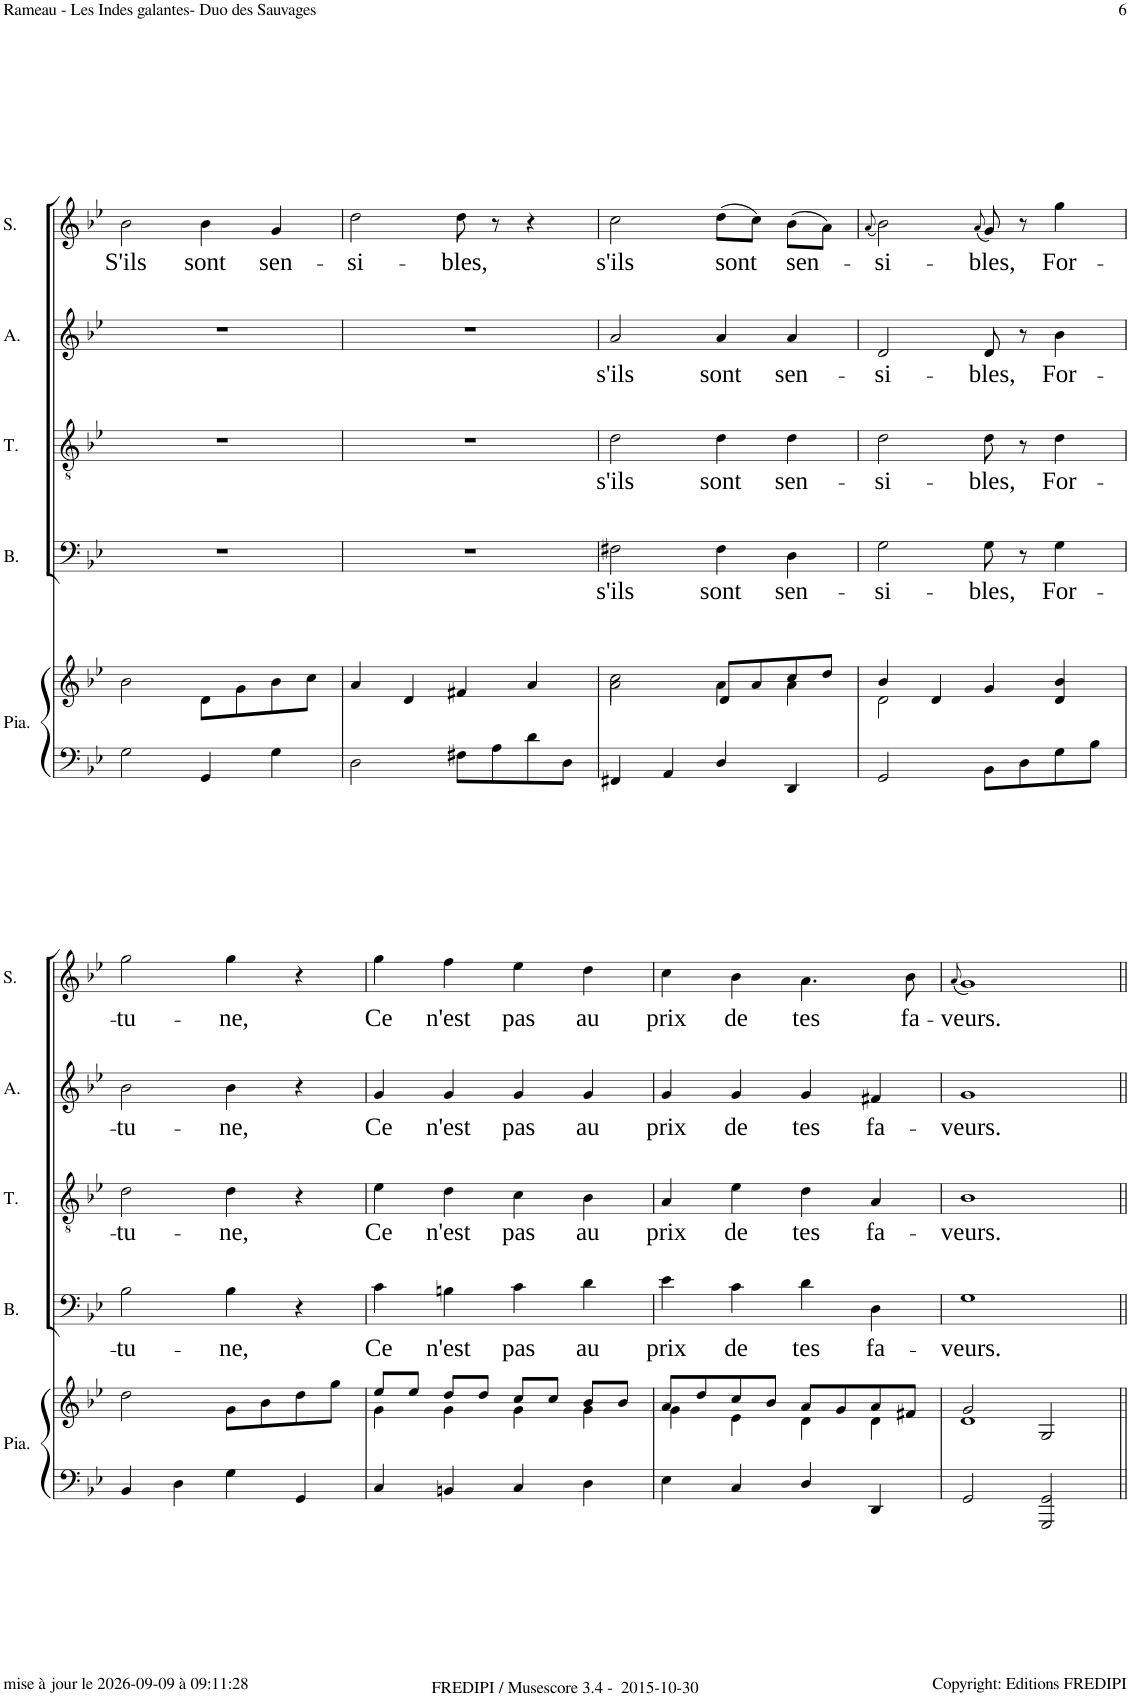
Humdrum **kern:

**kern	**kern	**kern	**text	**kern	**text	**kern	**text	**kern	**text
*part5	*part5	*part4	*part4	*part3	*part3	*part2	*part2	*part1	*part1
*staff6	*staff5	*staff4	*staff4	*staff3	*staff3	*staff2	*staff2	*staff1	*staff1
*I"Piano	*	*I"Basses	*	*I"Ténors	*	*I"Contraltos	*	*I"Sopranos	*
*I'Pia.	*	*I'B.	*	*I'T.	*	*	*	*I'S.	*
!!LO:PB:g=z
*clefF4	*clefG2	*clefF4	*	*clefGv2	*	*clefG2	*	*clefG2	*
*k[b-e-]	*k[b-e-]	*k[b-e-]	*	*k[b-e-]	*	*k[b-e-]	*	*k[b-e-]	*
*M2/2	*M2/2	*M2/2	*	*M2/2	*	*M2/2	*	*M2/2	*
=57	=57	=57	=57	=57	=57	=57	=57	=57	=57
!	!	!	!	!	!	!	!	!	!LO:LY:b
2G\	2b-\	1r	.	1r	.	1r	.	2b-\	S'ils
!	!	!	!	!	!	!	!	!	!LO:LY:b
4GG/	8d\L	.	.	.	.	.	.	4b-\	sont
.	8g\	.	.	.	.	.	.	.	.
!	!	!	!	!	!	!	!	!	!LO:LY:b
4G\	8b-\	.	.	.	.	.	.	4g/	sen-
.	8cc\J	.	.	.	.	.	.	.	.
=58	=58	=58	=58	=58	=58	=58	=58	=58	=58
!	!	!	!	!	!	!	!	!	!LO:LY:b
2D\	4a/	1r	.	1r	.	1r	.	2dd\	-si-
.	4d/	.	.	.	.	.	.	.	.
!	!	!	!	!	!	!	!	!	!LO:LY:b
8F#X\L	4f#X/	.	.	.	.	.	.	8dd\	-bles,
8A\	.	.	.	.	.	.	.	8r	.
8d\	4a/	.	.	.	.	.	.	4r	.
8D\J	.	.	.	.	.	.	.	.	.
=59	=59	=59	=59	=59	=59	=59	=59	=59	=59
*	*^	*	*	*	*	*	*	*	*
!	!	!	!	!LO:LY:b	!	!LO:LY:b	!	!LO:LY:b	!	!LO:LY:b
4FF#X/	2cc\	2a\	2F#X\	s'ils	2d\	s'ils	2a/	s'ils	2cc\	s'ils
4AA/	.	.	.	.	.	.	.	.	.	.
!	!	!	!	!LO:LY:b	!	!LO:LY:b	!	!LO:LY:b	!	!LO:LY:b
4D/	8d/L	4a\	4F#\	sont	4d\	sont	4a/	sont	(8dd\L	sont
.	8a/	.	.	.	.	.	.	.	8cc\J)	.
!	!	!	!	!LO:LY:b	!	!LO:LY:b	!	!LO:LY:b	!	!LO:LY:b
4DD/	8cc/	4a\	4D\	sen-	4d\	sen-	4a/	sen-	(8b-\L	sen-
.	8dd/J	.	.	.	.	.	.	.	8a\J)	.
=60	=60	=60	=60	=60	=60	=60	=60	=60	=60	=60
.	.	.	.	.	.	.	.	.	(8qa/	.
!	!	!	!	!LO:LY:b	!	!LO:LY:b	!	!LO:LY:b	!	!LO:LY:b
2GG/	4b-/	2d\	2G\	-si-	2d\	-si-	2d/	-si-	2b-\)	-si-
.	4d/	.	.	.	.	.	.	.	.	.
.	.	.	.	.	.	.	.	.	(8qa/	.
!	!	!	!	!LO:LY:b	!	!LO:LY:b	!	!LO:LY:b	!	!LO:LY:b
8BB-\L	4g/	2ryy	8G\	-bles,	8d\	-bles,	8d/	-bles,	8g/)	-bles,
8D\	.	.	8r	.	8r	.	8r	.	8r	.
!	!	!	!	!LO:LY:b	!	!LO:LY:b	!	!LO:LY:b	!	!LO:LY:b
8G\	4d/ 4b-/	.	4G\	For-	4d\	For-	4b-\	For-	4gg\	For-
8B-\J	.	.	.	.	.	.	.	.	.	.
*	*v	*v	*	*	*	*	*	*	*	*
!!LO:LB:g=z
=61	=61	=61	=61	=61	=61	=61	=61	=61	=61
!	!	!	!LO:LY:b	!	!LO:LY:b	!	!LO:LY:b	!	!LO:LY:b
4BB-/	2dd\	2B-\	-tu-	2d\	-tu-	2b-\	-tu-	2gg\	-tu-
4D\	.	.	.	.	.	.	.	.	.
!	!	!	!LO:LY:b	!	!LO:LY:b	!	!LO:LY:b	!	!LO:LY:b
4G\	8g\L	4B-\	-ne,	4d\	-ne,	4b-\	-ne,	4gg\	-ne,
.	8b-\	.	.	.	.	.	.	.	.
4GG/	8dd\	4r	.	4r	.	4r	.	4r	.
.	8gg\J	.	.	.	.	.	.	.	.
=62	=62	=62	=62	=62	=62	=62	=62	=62	=62
*	*^	*	*	*	*	*	*	*	*
!	!	!	!	!LO:LY:b	!	!LO:LY:b	!	!LO:LY:b	!	!LO:LY:b
4C/	8ee-/L	4g\	4c\	Ce	4e-\	Ce	4g/	Ce	4gg\	Ce
.	8ee-/J	.	.	.	.	.	.	.	.	.
!	!	!	!	!LO:LY:b	!	!LO:LY:b	!	!LO:LY:b	!	!LO:LY:b
4BBn/	8dd/L	4g\	4Bn\	n'est	4d\	n'est	4g/	n'est	4ff\	n'est
.	8dd/J	.	.	.	.	.	.	.	.	.
!	!	!	!	!LO:LY:b	!	!LO:LY:b	!	!LO:LY:b	!	!LO:LY:b
4C/	8cc/L	4g\	4c\	pas	4c\	pas	4g/	pas	4ee-\	pas
.	8cc/J	.	.	.	.	.	.	.	.	.
!	!	!	!	!LO:LY:b	!	!LO:LY:b	!	!LO:LY:b	!	!LO:LY:b
4D\	8b-/L	4g\	4d\	au	4B-\	au	4g/	au	4dd\	au
.	8b-/J	.	.	.	.	.	.	.	.	.
=63	=63	=63	=63	=63	=63	=63	=63	=63	=63	=63
!	!	!	!	!LO:LY:b	!	!LO:LY:b	!	!LO:LY:b	!	!LO:LY:b
4E-\	8a/L	4g\	4e-\	prix	4A/	prix	4g/	prix	4cc\	prix
.	8dd/	.	.	.	.	.	.	.	.	.
!	!	!	!	!LO:LY:b	!	!LO:LY:b	!	!LO:LY:b	!	!LO:LY:b
4C/	8cc/	4e-\	4c\	de	4e-\	de	4g/	de	4b-\	de
.	8b-/J	.	.	.	.	.	.	.	.	.
!	!	!	!	!LO:LY:b	!	!LO:LY:b	!	!LO:LY:b	!	!LO:LY:b
4D/	8a/L	4d\	4d\	tes	4d\	tes	4g/	tes	4.a\	tes
.	8g/	.	.	.	.	.	.	.	.	.
!	!	!	!	!LO:LY:b	!	!LO:LY:b	!	!LO:LY:b	!	!
4DD/	8a/	4d\	4D\	fa-	4A/	fa-	4f#X/	fa-	.	.
!	!	!	!	!	!	!	!	!	!	!LO:LY:b
.	8f#X/J	.	.	.	.	.	.	.	8b-\	fa-
=64	=64	=64	=64	=64	=64	=64	=64	=64	=64	=64
.	.	.	.	.	.	.	.	.	(8qa/	.
!	!	!	!	!LO:LY:b	!	!LO:LY:b	!	!LO:LY:b	!	!LO:LY:b
2GG/	2g/	1d	1G	-veurs.	1B-	-veurs.	1g	-veurs.	1g)	-veurs.
2GGG/ 2GG/	2G/	.	.	.	.	.	.	.	.	.
*	*v	*v	*	*	*	*	*	*	*	*
=||	=||	=||	=||	=||	=||	=||	=||	=||	=||
*-	*-	*-	*-	*-	*-	*-	*-	*-	*-
